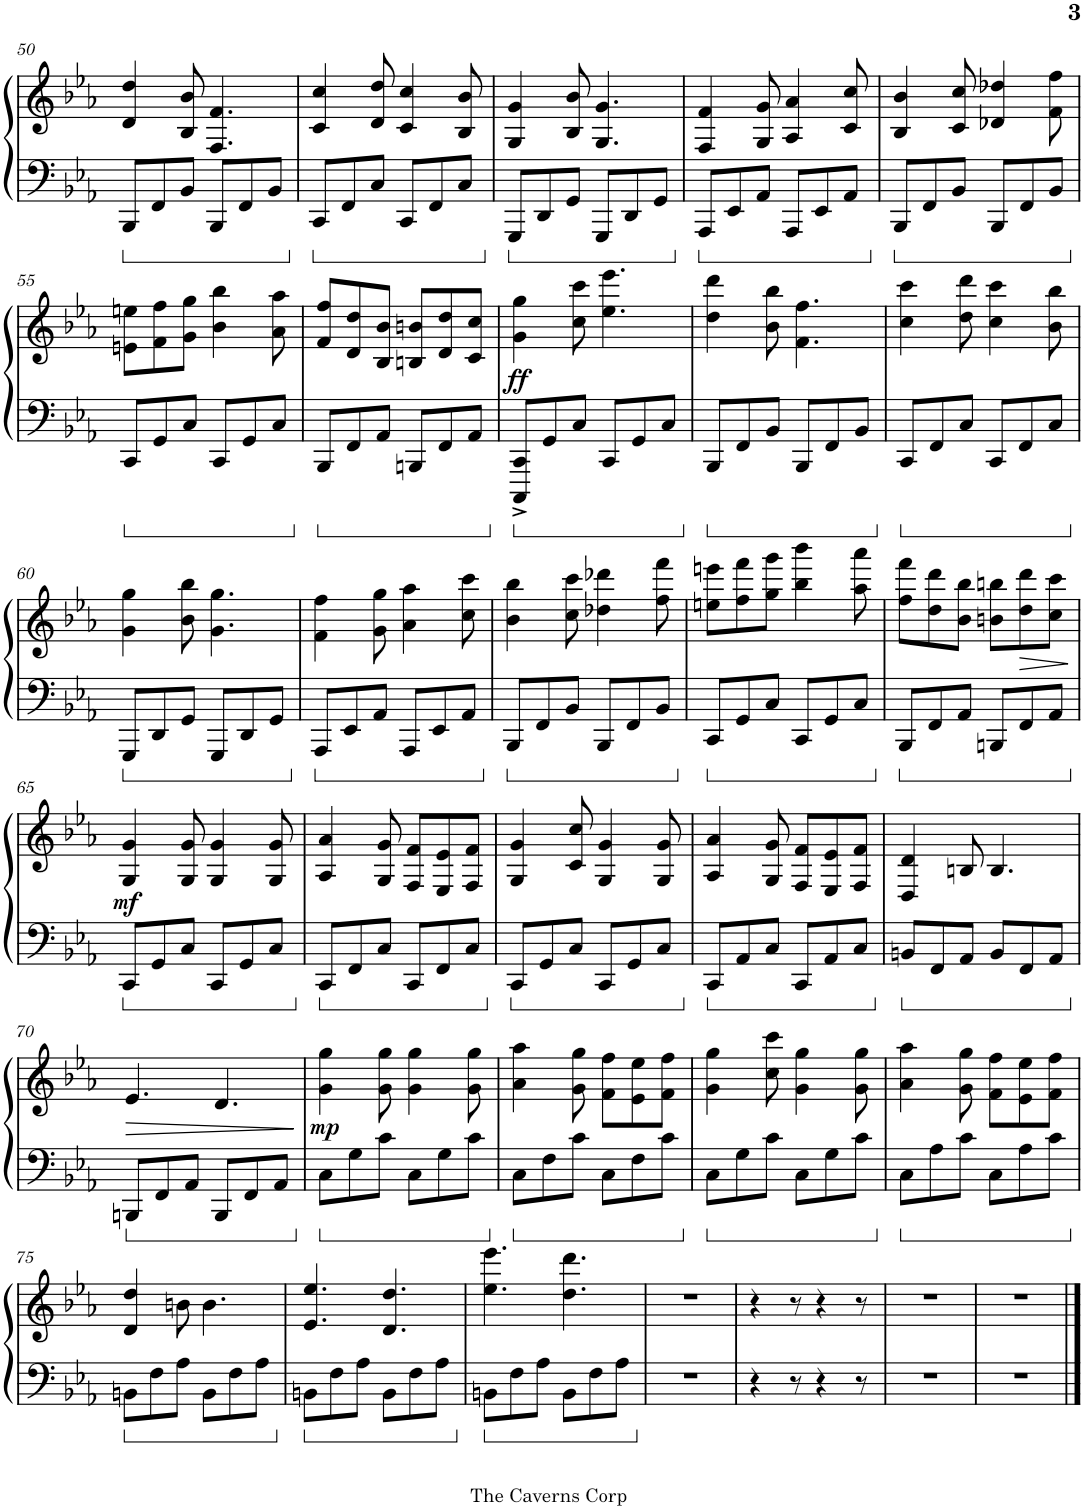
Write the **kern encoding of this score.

**kern	**kern	**dynam
*part1	*part1	*part1
*staff2	*staff1	*staff1/2
*I"Piano	*	*
*I'Pno.	*	*
!!LO:PB:g=z
*clefF4	*clefG2	*
*k[b-e-a-]	*k[b-e-a-]	*
*M6/8	*M6/8	*
=50	=50	=50
8BBB-/L	4d/ 4dd/	.
8FF/	.	.
8BB-/J	8B-/ 8b-/	.
8BBB-/L	4.F/ 4.f/	.
8FF/	.	.
8BB-/J	.	.
=51	=51	=51
8CC/L	4c/ 4cc/	.
8FF/	.	.
8C/J	8d/ 8dd/	.
8CC/L	4c/ 4cc/	.
8FF/	.	.
8C/J	8B-/ 8b-/	.
=52	=52	=52
8GGG/L	4G/ 4g/	.
8DD/	.	.
8GG/J	8B-/ 8b-/	.
8GGG/L	4.G/ 4.g/	.
8DD/	.	.
8GG/J	.	.
=53	=53	=53
8AAA-/L	4F/ 4f/	.
8EE-/	.	.
8AA-/J	8G/ 8g/	.
8AAA-/L	4A-/ 4a-/	.
8EE-/	.	.
8AA-/J	8c/ 8cc/	.
=54	=54	=54
8BBB-/L	4B-/ 4b-/	.
8FF/	.	.
8BB-/J	8c/ 8cc/	.
8BBB-/L	4d-X/ 4dd-X/	.
8FF/	.	.
8BB-/J	8f\ 8ff\	.
!!LO:LB:g=z
=55	=55	=55
8CC/L	8en\ 8een\L	.
8GG/	8f\ 8ff\	.
8C/J	8g\ 8gg\J	.
8CC/L	4b-\ 4bb-\	.
8GG/	.	.
8C/J	8a-\ 8aa-\	.
=56	=56	=56
8BBB-/L	8f/ 8ff/L	.
8FF/	8d/ 8dd/	.
8AA-/J	8B-/ 8b-/J	.
8BBBn/L	8Bn/ 8bn/L	.
8FF/	8d/ 8dd/	.
8AA-/J	8c/ 8cc/J	.
=57	=57	=57
!	!	!LO:DY:b
8CCC/^ 8CC/^L	4g\ 4gg\	ff
8GG/	.	.
8C/J	8cc\ 8ccc\	.
8CC/L	4.ee-\ 4.eee-\	.
8GG/	.	.
8C/J	.	.
=58	=58	=58
8BBB-/L	4dd\ 4ddd\	.
8FF/	.	.
8BB-/J	8b-\ 8bb-\	.
8BBB-/L	4.f\ 4.ff\	.
8FF/	.	.
8BB-/J	.	.
=59	=59	=59
8CC/L	4cc\ 4ccc\	.
8FF/	.	.
8C/J	8dd\ 8ddd\	.
8CC/L	4cc\ 4ccc\	.
8FF/	.	.
8C/J	8b-\ 8bb-\	.
!!LO:LB:g=z
=60	=60	=60
8GGG/L	4g\ 4gg\	.
8DD/	.	.
8GG/J	8b-\ 8bb-\	.
8GGG/L	4.g\ 4.gg\	.
8DD/	.	.
8GG/J	.	.
=61	=61	=61
8AAA-/L	4f\ 4ff\	.
8EE-/	.	.
8AA-/J	8g\ 8gg\	.
8AAA-/L	4a-\ 4aa-\	.
8EE-/	.	.
8AA-/J	8cc\ 8ccc\	.
=62	=62	=62
8BBB-/L	4b-\ 4bb-\	.
8FF/	.	.
8BB-/J	8cc\ 8ccc\	.
8BBB-/L	4dd-X\ 4ddd-X\	.
8FF/	.	.
8BB-/J	8ff\ 8fff\	.
=63	=63	=63
8CC/L	8een\ 8eeen\L	.
8GG/	8ff\ 8fff\	.
8C/J	8gg\ 8ggg\J	.
8CC/L	4bb-\ 4bbb-\	.
8GG/	.	.
8C/J	8aa-\ 8aaa-\	.
=64	=64	=64
8BBB-/L	8ff\ 8fff\L	.
8FF/	8dd\ 8ddd\	.
8AA-/J	8b-\ 8bb-\J	.
8BBBn/L	8bn\ 8bbn\L	.
!	!	!LO:HP:b
8FF/	8dd\ 8ddd\	>
8AA-/J	8cc\ 8ccc\J	.
.	.	]
!!LO:LB:g=z
=65	=65	=65
!	!	!LO:DY:b
8CC/L	4G/ 4g/	mf
8GG/	.	.
8C/J	8G/ 8g/	.
8CC/L	4G/ 4g/	.
8GG/	.	.
8C/J	8G/ 8g/	.
=66	=66	=66
8CC/L	4A-/ 4a-/	.
8FF/	.	.
8C/J	8G/ 8g/	.
8CC/L	8F/ 8f/L	.
8FF/	8E-/ 8e-/	.
8C/J	8F/ 8f/J	.
=67	=67	=67
8CC/L	4G/ 4g/	.
8GG/	.	.
8C/J	8c/ 8cc/	.
8CC/L	4G/ 4g/	.
8GG/	.	.
8C/J	8G/ 8g/	.
=68	=68	=68
8CC/L	4A-/ 4a-/	.
8AA-/	.	.
8C/J	8G/ 8g/	.
8CC/L	8F/ 8f/L	.
8AA-/	8E-/ 8e-/	.
8C/J	8F/ 8f/J	.
=69	=69	=69
8BBn/L	4D/ 4d/	.
8FF/	.	.
8AA-/J	8Bn/	.
8BB/L	4.B/	.
8FF/	.	.
8AA-/J	.	.
!!LO:LB:g=z
=70	=70	=70
!	!	!LO:HP:b
8BBBn/L	4.e-/	>
8FF/	.	.
8AA-/J	.	.
8BBB/L	4.d/	.
8FF/	.	.
8AA-/J	.	.
.	.	]
=71	=71	=71
!	!	!LO:DY:b
8C\L	4g\ 4gg\	mp
8G\	.	.
8c\J	8g\ 8gg\	.
8C\L	4g\ 4gg\	.
8G\	.	.
8c\J	8g\ 8gg\	.
=72	=72	=72
8C\L	4a-\ 4aa-\	.
8F\	.	.
8c\J	8g\ 8gg\	.
8C\L	8f\ 8ff\L	.
8F\	8e-\ 8ee-\	.
8c\J	8f\ 8ff\J	.
=73	=73	=73
8C\L	4g\ 4gg\	.
8G\	.	.
8c\J	8cc\ 8ccc\	.
8C\L	4g\ 4gg\	.
8G\	.	.
8c\J	8g\ 8gg\	.
=74	=74	=74
8C\L	4a-\ 4aa-\	.
8A-\	.	.
8c\J	8g\ 8gg\	.
8C\L	8f\ 8ff\L	.
8A-\	8e-\ 8ee-\	.
8c\J	8f\ 8ff\J	.
!!LO:LB:g=z
=75	=75	=75
8BBn\L	4d/ 4dd/	.
8F\	.	.
8A-\J	8bn\	.
8BB\L	4.b\	.
8F\	.	.
8A-\J	.	.
=76	=76	=76
8BBn\L	4.e-/ 4.ee-/	.
8F\	.	.
8A-\J	.	.
8BB\L	4.d/ 4.dd/	.
8F\	.	.
8A-\J	.	.
=77	=77	=77
8BBn\L	4.ee-\ 4.eee-\	.
8F\	.	.
8A-\J	.	.
8BB\L	4.dd\ 4.ddd\	.
8F\	.	.
8A-\J	.	.
=78	=78	=78
2.r	2.r	.
=79	=79	=79
4r	4r	.
8r	8r	.
4r	4r	.
8r	8r	.
=80	=80	=80
2.r	2.r	.
=81	=81	=81
2.r	2.r	.
==	==	==
*-	*-	*-
